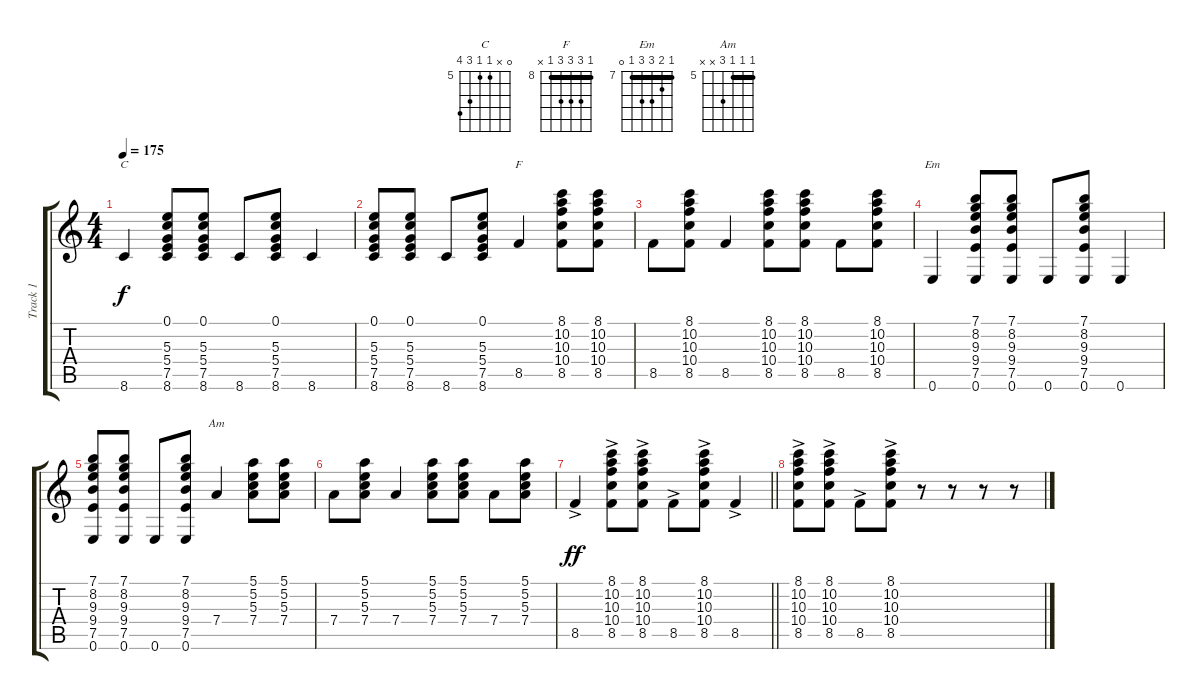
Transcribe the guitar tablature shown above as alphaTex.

\track ("Track 1" "Track 1") {instrument acousticguitarnylon}
\staff {score tabs}
\tuning (E4 B3 G3 D3 A2 E2) {hide}
\chord ("C" 0 x 5 5 7 8) {firstfret 5}
\chord ("F" 8 10 10 10 8 x) {firstfret 8 barre 8}
\chord ("Em" 7 8 9 9 7 0) {firstfret 7 barre 7}
\chord ("Am" 5 5 5 7 x x) {firstfret 5 barre 5}
\ts (4 4)
\tempo 175
\clef g2
\ks c
8.6.4{ch "C" dy f} (0.1 5.3 5.4 7.5 8.6).8 (0.1 5.3 5.4 7.5 8.6).8 8.6.8 (0.1 5.3 5.4 7.5 8.6).8 8.6.4 |
(0.1 5.3 5.4 7.5 8.6).8 (0.1 5.3 5.4 7.5 8.6).8 8.6.8 (0.1 5.3 5.4 7.5 8.6).8 8.5.4{ch "F"} (8.1 10.2 10.3 10.4 8.5).8 (8.1 10.2 10.3 10.4 8.5).8 |
8.5.8 (8.1 10.2 10.3 10.4 8.5).8 8.5.4 (8.1 10.2 10.3 10.4 8.5).8 (8.1 10.2 10.3 10.4 8.5).8 8.5.8 (8.1 10.2 10.3 10.4 8.5).8 |
0.6.4{ch "Em"} (7.1 8.2 9.3 9.4 7.5 0.6).8 (7.1 8.2 9.3 9.4 7.5 0.6).8 0.6.8 (7.1 8.2 9.3 9.4 7.5 0.6).8 0.6.4 |
(7.1 8.2 9.3 9.4 7.5 0.6).8 (7.1 8.2 9.3 9.4 7.5 0.6).8 0.6.8 (7.1 8.2 9.3 9.4 7.5 0.6).8 7.4.4{ch "Am"} (5.1 5.2 5.3 7.4).8 (5.1 5.2 5.3 7.4).8 |
7.4.8 (5.1 5.2 5.3 7.4).8 7.4.4 (5.1 5.2 5.3 7.4).8 (5.1 5.2 5.3 7.4).8 7.4.8 (5.1 5.2 5.3 7.4).8 |
\barLineRight lightlight
8.5{ac}.4{dy ff} (8.1{ac} 10.2{ac} 10.3{ac} 10.4{ac} 8.5{ac}).8 (8.1{ac} 10.2{ac} 10.3{ac} 10.4{ac} 8.5{ac}).8 8.5{ac}.8 (8.1{ac} 10.2{ac} 10.3{ac} 10.4{ac} 8.5{ac}).8 8.5{ac}.4 |
(8.1{ac} 10.2{ac} 10.3{ac} 10.4{ac} 8.5{ac}).8 (8.1{ac} 10.2{ac} 10.3{ac} 10.4{ac} 8.5{ac}).8 8.5{ac}.8 (8.1{ac} 10.2{ac} 10.3{ac} 10.4{ac} 8.5{ac}).8 r.8 r.8 r.8 r.8
